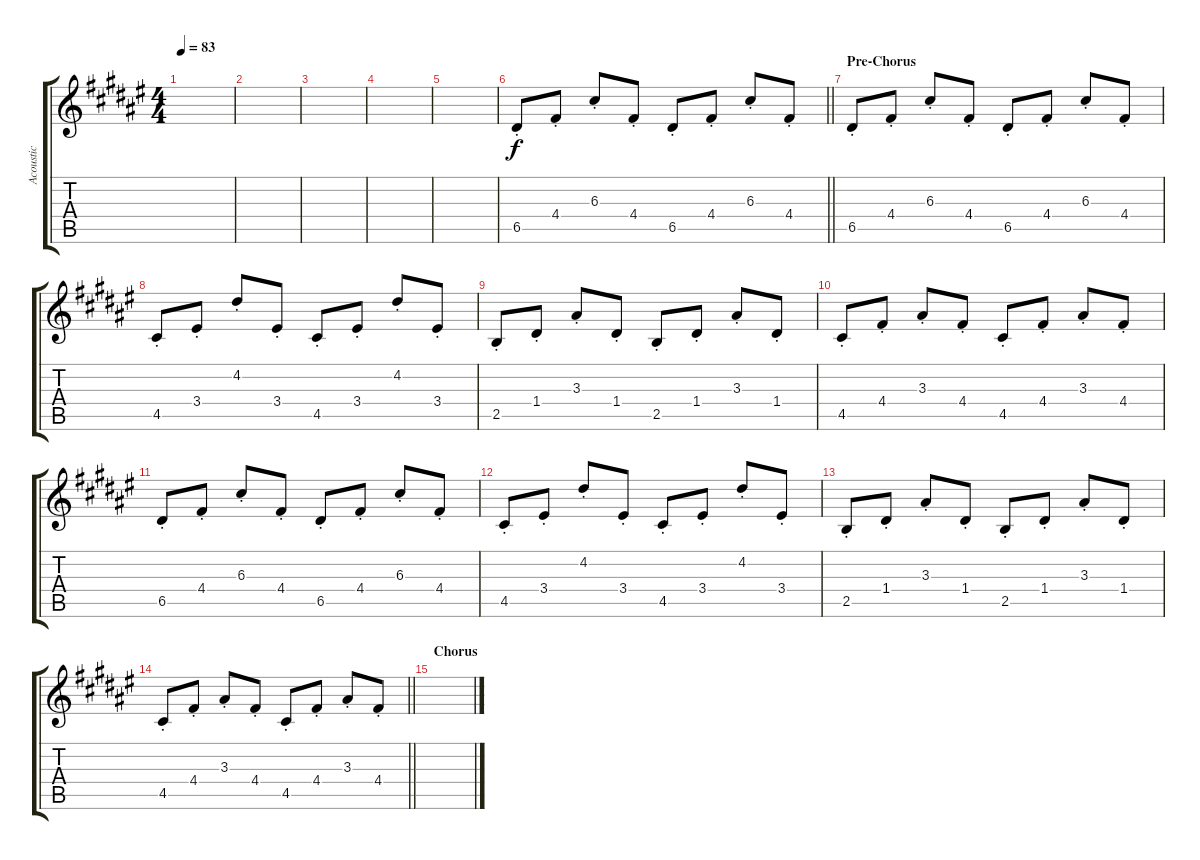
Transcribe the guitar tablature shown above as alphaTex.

\track ("Acoustic" "Acoustic") {instrument acousticguitarnylon}
\staff {score tabs}
\tuning (E4 B3 G3 D3 A2 E2) {hide}
\ts (4 4)
\tempo 83
\clef g2
\ks d#minor
|
|
|
|
|
\barLineRight lightlight
6.5{st}.8{dy f} 4.4{st}.8 6.3{st}.8 4.4{st}.8 6.5{st}.8 4.4{st}.8 6.3{st}.8 4.4{st}.8 |
\section ("" "Pre-Chorus")
6.5{st}.8 4.4{st}.8 6.3{st}.8 4.4{st}.8 6.5{st}.8 4.4{st}.8 6.3{st}.8 4.4{st}.8 |
4.5{st}.8 3.4{st}.8 4.2{st}.8 3.4{st}.8 4.5{st}.8 3.4{st}.8 4.2{st}.8 3.4{st}.8 |
2.5{st}.8 1.4{st}.8 3.3{st}.8 1.4{st}.8 2.5{st}.8 1.4{st}.8 3.3{st}.8 1.4{st}.8 |
4.5{st}.8 4.4{st}.8 3.3{st}.8 4.4{st}.8 4.5{st}.8 4.4{st}.8 3.3{st}.8 4.4{st}.8 |
6.5{st}.8 4.4{st}.8 6.3{st}.8 4.4{st}.8 6.5{st}.8 4.4{st}.8 6.3{st}.8 4.4{st}.8 |
4.5{st}.8 3.4{st}.8 4.2{st}.8 3.4{st}.8 4.5{st}.8 3.4{st}.8 4.2{st}.8 3.4{st}.8 |
2.5{st}.8 1.4{st}.8 3.3{st}.8 1.4{st}.8 2.5{st}.8 1.4{st}.8 3.3{st}.8 1.4{st}.8 |
\barLineRight lightlight
4.5{st}.8 4.4{st}.8 3.3{st}.8 4.4{st}.8 4.5{st}.8 4.4{st}.8 3.3{st}.8 4.4{st}.8 |
\section ("" "Chorus")
